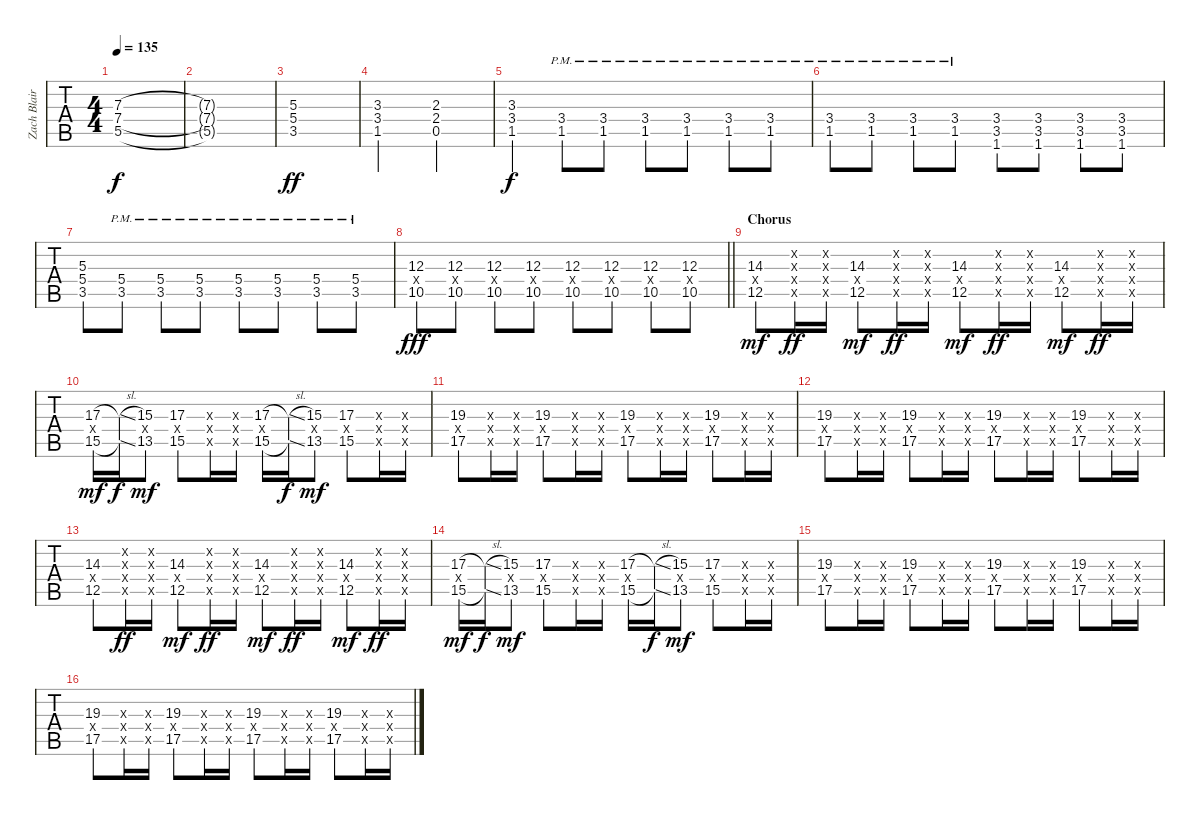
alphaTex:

\track ("Zach Blair - Guitar One" "Zach Blair") {instrument distortionguitar}
\staff {tabs}
\tuning (Eb4 Bb3 Gb3 Db3 Ab2 Eb2) {hide}
\ts (4 4)
\tempo 135
\clef g2
\ks c
(7.3{t} 7.4{t} 5.5{t}).1{dy f} |
(7.3{t} 7.4{t} 5.5{t}).1 |
(5.3 5.4 3.5).1{dy ff} |
(3.3 3.4 1.5).2 (2.3 2.4 0.5).2 |
(3.3 3.4 1.5).4{dy f} (3.4{pm} 1.5{pm}).8 (3.4{pm} 1.5{pm}).8 (3.4{pm} 1.5{pm}).8 (3.4{pm} 1.5{pm}).8 (3.4{pm} 1.5{pm}).8 (3.4{pm} 1.5{pm}).8 |
(3.4{pm} 1.5{pm}).8 (3.4{pm} 1.5{pm}).8 (3.4{pm} 1.5{pm}).8 (3.4{pm} 1.5{pm}).8 (3.4 3.5 1.6).8 (3.4 3.5 1.6).8 (3.4 3.5 1.6).8 (3.4 3.5 1.6).8 |
(5.3 5.4 3.5).8 (5.4{pm} 3.5{pm}).8 (5.4{pm} 3.5{pm}).8 (5.4{pm} 3.5{pm}).8 (5.4{pm} 3.5{pm}).8 (5.4{pm} 3.5{pm}).8 (5.4{pm} 3.5{pm}).8 (5.4{pm} 3.5{pm}).8 |
\barLineRight lightlight
(12.3 10.4{x} 10.5).8{dy fff} (12.3 10.4{x} 10.5).8 (12.3 10.4{x} 10.5).8 (12.3 10.4{x} 10.5).8 (12.3 10.4{x} 10.5).8 (12.3 10.4{x} 10.5).8 (12.3 10.4{x} 10.5).8 (12.3 10.4{x} 10.5).8 |
\section ("" "Chorus")
(14.3 12.4{x} 12.5).8{dy mf balance 8} (12.2{x} 12.3{x} 12.4{x} 12.5{x}).16{dy ff} (12.2{x} 12.3{x} 12.4{x} 12.5{x}).16 (14.3 12.4{x} 12.5).8{dy mf} (12.2{x} 12.3{x} 12.4{x} 12.5{x}).16{dy ff} (12.2{x} 12.3{x} 12.4{x} 12.5{x}).16 (14.3 12.4{x} 12.5).8{dy mf} (12.2{x} 12.3{x} 12.4{x} 12.5{x}).16{dy ff} (12.2{x} 12.3{x} 12.4{x} 12.5{x}).16 (14.3 12.4{x} 12.5).8{dy mf} (12.2{x} 12.3{x} 12.4{x} 12.5{x}).16{dy ff} (12.2{x} 12.3{x} 12.4{x} 12.5{x}).16 |
(17.3 15.4{x} 15.5).16{dy mf} (17.3{sl t} 15.5{sl t}).16{dy f} (15.3 13.4{x} 13.5).8{dy mf} (17.3 15.4{x} 15.5).8 (15.3{x} 15.4{x} 15.5{x}).16 (15.3{x} 15.4{x} 15.5{x}).16 (17.3 15.4{x} 15.5).16 (17.3{sl t} 15.5{sl t}).16{dy f} (15.3 13.4{x} 13.5).8{dy mf} (17.3 15.4{x} 15.5).8 (15.3{x} 15.4{x} 15.5{x}).16 (15.3{x} 15.4{x} 15.5{x}).16 |
(19.3 17.4{x} 17.5).8 (17.3{x} 17.4{x} 17.5{x}).16 (17.3{x} 17.4{x} 17.5{x}).16 (19.3 17.4{x} 17.5).8 (17.3{x} 17.4{x} 17.5{x}).16 (17.3{x} 17.4{x} 17.5{x}).16 (19.3 17.4{x} 17.5).8 (17.3{x} 17.4{x} 17.5{x}).16 (17.3{x} 17.4{x} 17.5{x}).16 (19.3 17.4{x} 17.5).8 (17.3{x} 17.4{x} 17.5{x}).16 (17.3{x} 17.4{x} 17.5{x}).16 |
(19.3 17.4{x} 17.5).8 (17.3{x} 17.4{x} 17.5{x}).16 (17.3{x} 17.4{x} 17.5{x}).16 (19.3 17.4{x} 17.5).8 (17.3{x} 17.4{x} 17.5{x}).16 (17.3{x} 17.4{x} 17.5{x}).16 (19.3 17.4{x} 17.5).8 (17.3{x} 17.4{x} 17.5{x}).16 (17.3{x} 17.4{x} 17.5{x}).16 (19.3 17.4{x} 17.5).8 (17.3{x} 17.4{x} 17.5{x}).16 (17.3{x} 17.4{x} 17.5{x}).16 |
(14.3 12.4{x} 12.5).8 (12.2{x} 12.3{x} 12.4{x} 12.5{x}).16{dy ff} (12.2{x} 12.3{x} 12.4{x} 12.5{x}).16 (14.3 12.4{x} 12.5).8{dy mf} (12.2{x} 12.3{x} 12.4{x} 12.5{x}).16{dy ff} (12.2{x} 12.3{x} 12.4{x} 12.5{x}).16 (14.3 12.4{x} 12.5).8{dy mf} (12.2{x} 12.3{x} 12.4{x} 12.5{x}).16{dy ff} (12.2{x} 12.3{x} 12.4{x} 12.5{x}).16 (14.3 12.4{x} 12.5).8{dy mf} (12.2{x} 12.3{x} 12.4{x} 12.5{x}).16{dy ff} (12.2{x} 12.3{x} 12.4{x} 12.5{x}).16 |
(17.3 15.4{x} 15.5).16{dy mf} (17.3{sl t} 15.5{sl t}).16{dy f} (15.3 13.4{x} 13.5).8{dy mf} (17.3 15.4{x} 15.5).8 (15.3{x} 15.4{x} 15.5{x}).16 (15.3{x} 15.4{x} 15.5{x}).16 (17.3 15.4{x} 15.5).16 (17.3{sl t} 15.5{sl t}).16{dy f} (15.3 13.4{x} 13.5).8{dy mf} (17.3 15.4{x} 15.5).8 (15.3{x} 15.4{x} 15.5{x}).16 (15.3{x} 15.4{x} 15.5{x}).16 |
(19.3 17.4{x} 17.5).8 (17.3{x} 17.4{x} 17.5{x}).16 (17.3{x} 17.4{x} 17.5{x}).16 (19.3 17.4{x} 17.5).8 (17.3{x} 17.4{x} 17.5{x}).16 (17.3{x} 17.4{x} 17.5{x}).16 (19.3 17.4{x} 17.5).8 (17.3{x} 17.4{x} 17.5{x}).16 (17.3{x} 17.4{x} 17.5{x}).16 (19.3 17.4{x} 17.5).8 (17.3{x} 17.4{x} 17.5{x}).16 (17.3{x} 17.4{x} 17.5{x}).16 |
(19.3 17.4{x} 17.5).8 (17.3{x} 17.4{x} 17.5{x}).16 (17.3{x} 17.4{x} 17.5{x}).16 (19.3 17.4{x} 17.5).8 (17.3{x} 17.4{x} 17.5{x}).16 (17.3{x} 17.4{x} 17.5{x}).16 (19.3 17.4{x} 17.5).8 (17.3{x} 17.4{x} 17.5{x}).16 (17.3{x} 17.4{x} 17.5{x}).16 (19.3 17.4{x} 17.5).8 (17.3{x} 17.4{x} 17.5{x}).16 (17.3{x} 17.4{x} 17.5{x}).16
